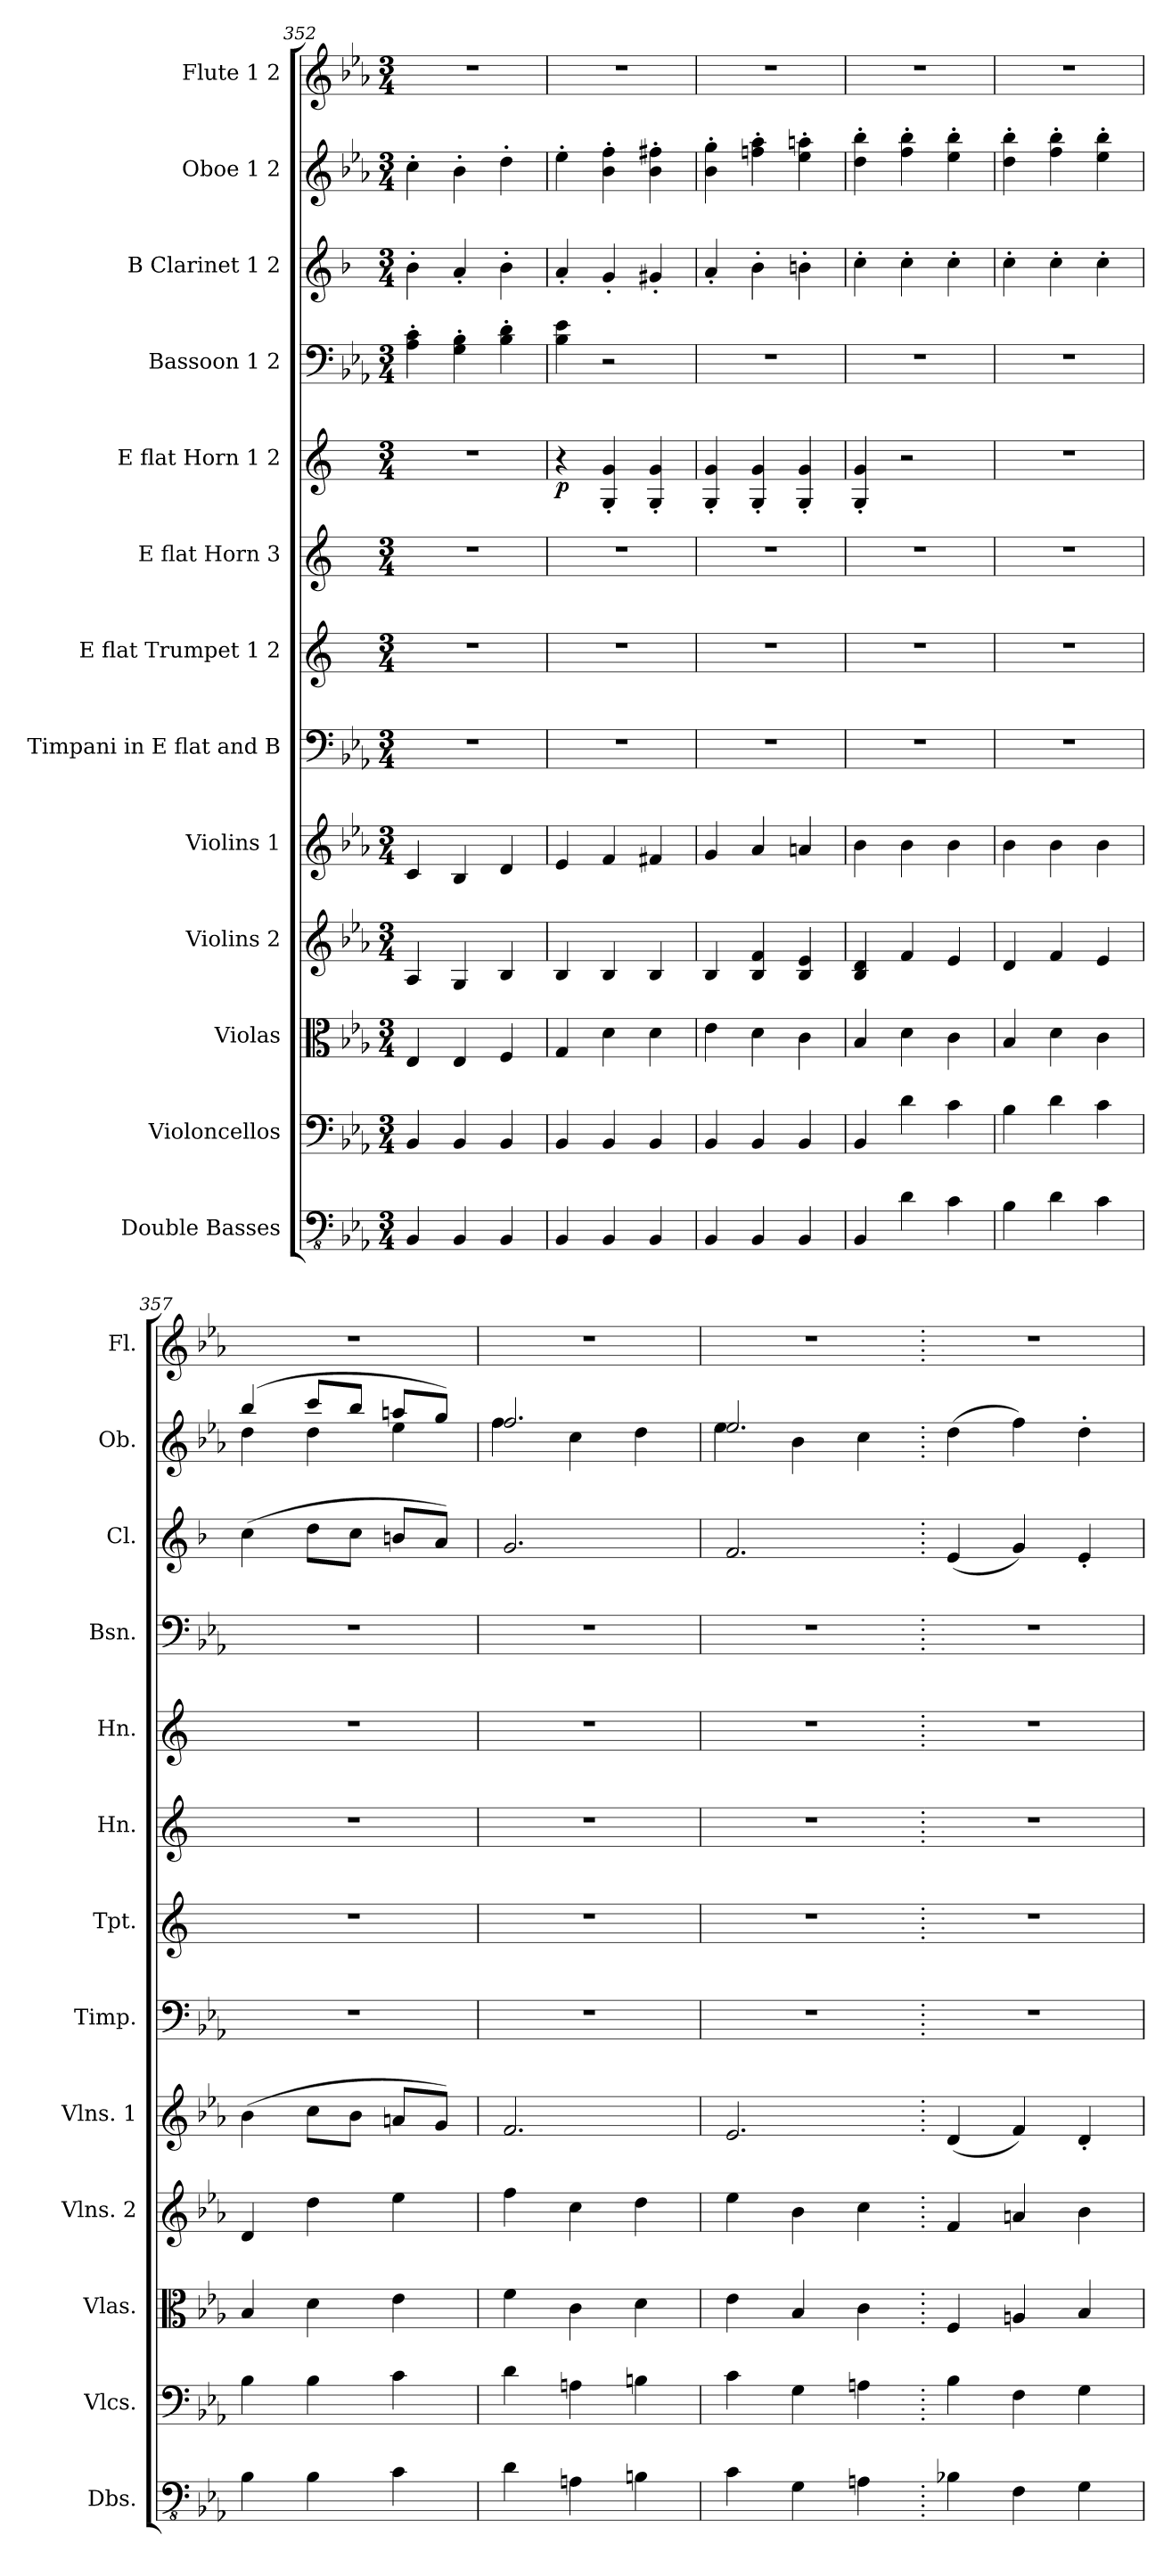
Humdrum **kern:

**kern	**kern	**kern	**kern	**kern	**kern	**kern	**kern	**kern	**dynam	**kern	**kern	**kern	**kern
*part13	*part12	*part11	*part10	*part9	*part8	*part7	*part6	*part5	*part5	*part4	*part3	*part2	*part1
*staff13	*staff12	*staff11	*staff10	*staff9	*staff8	*staff7	*staff6	*staff5	*staff5	*staff4	*staff3	*staff2	*staff1
*I"Double Basses	*I"Violoncellos	*I"Violas	*I"Violins 2	*I"Violins 1	*I"Timpani in E flat and B	*I"E flat Trumpet 1 2	*I"E flat Horn 3	*I"E flat Horn  1 2	*	*I"Bassoon 1 2	*I"B Clarinet 1 2	*I"Oboe 1 2	*I"Flute 1 2
*I'Dbs.	*I'Vlcs.	*I'Vlas.	*I'Vlns. 2	*I'Vlns. 1	*I'Timp.	*I'Tpt.	*I'Hn.	*I'Hn.	*	*I'Bsn.	*I'Cl.	*I'Ob.	*I'Fl.
*clefFv4	*clefF4	*clefC3	*clefG2	*clefG2	*clefF4	*clefG2	*clefG2	*clefG2	*	*clefF4	*clefG2	*clefG2	*clefG2
*	*	*	*	*	*	*ITrd-2c-3	*ITrd5c9	*ITrd5c9	*	*	*ITrd1c2	*	*
*k[b-e-a-]	*k[b-e-a-]	*k[b-e-a-]	*k[b-e-a-]	*k[b-e-a-]	*k[b-e-a-]	*k[b-e-a-]	*k[b-e-a-]	*k[b-e-a-]	*	*k[b-e-a-]	*k[b-e-a-]	*k[b-e-a-]	*k[b-e-a-]
*M3/4	*M3/4	*M3/4	*M3/4	*M3/4	*M3/4	*M3/4	*M3/4	*M3/4	*	*M3/4	*M3/4	*M3/4	*M3/4
=352	=352	=352	=352	=352	=352	=352	=352	=352	=352	=352	=352	=352	=352
4BBB-/	4BB-/	4E-/	4A-/	4c/	2.r	2.r	2.r	2.r	.	4A-\' 4c\'	4a-'\	4cc'\	2.r
4BBB-/	4BB-/	4E-/	4G/	4B-/	.	.	.	.	.	4G\' 4B-\'	4g'/	4b-'\	.
4BBB-/	4BB-/	4F/	4B-/	4d/	.	.	.	.	.	4B-\' 4d\'	4a-'\	4dd'\	.
=353	=353	=353	=353	=353	=353	=353	=353	=353	=353	=353	=353	=353	=353
!	!	!	!	!	!	!	!	!	!LO:DY:b	!	!	!	!
4BBB-/	4BB-/	4G/	4B-/	4e-/	2.r	2.r	2.r	4r	p	4B-\ 4e-\	4g'/	4ee-'\	2.r
4BBB-/	4BB-/	4d\	4B-/	4f/	.	.	.	4BB-/' 4B-/'	.	2r	4f'/	4b-\' 4ff\'	.
4BBB-/	4BB-/	4d\	4B-/	4f#X/	.	.	.	4BB-/' 4B-/'	.	.	4f#X'/	4b-\' 4ff#X\'	.
=354	=354	=354	=354	=354	=354	=354	=354	=354	=354	=354	=354	=354	=354
4BBB-/	4BB-/	4e-\	4B-/	4g/	2.r	2.r	2.r	4BB-/' 4B-/'	.	2.r	4g'/	4b-\' 4gg\'	2.r
4BBB-/	4BB-/	4d\	4B-/ 4f/	4a-/	.	.	.	4BB-/' 4B-/'	.	.	4a-'\	4ffn\' 4aa-\'	.
4BBB-/	4BB-/	4c\	4B-/ 4e-/	4an/	.	.	.	4BB-/' 4B-/'	.	.	4an'\	4ee-\' 4aan\'	.
=355	=355	=355	=355	=355	=355	=355	=355	=355	=355	=355	=355	=355	=355
4BBB-/	4BB-/	4B-/	4B-/ 4d/	4b-\	2.r	2.r	2.r	4BB-/' 4B-/'	.	2.r	4b-'\	4dd\' 4bb-\'	2.r
4D\	4d\	4d\	4f/	4b-\	.	.	.	2r	.	.	4b-'\	4ff\' 4bb-\'	.
4C\	4c\	4c\	4e-/	4b-\	.	.	.	.	.	.	4b-'\	4ee-\' 4bb-\'	.
=356	=356	=356	=356	=356	=356	=356	=356	=356	=356	=356	=356	=356	=356
4BB-\	4B-\	4B-/	4d/	4b-\	2.r	2.r	2.r	2.r	.	2.r	4b-'\	4dd\' 4bb-\'	2.r
4D\	4d\	4d\	4f/	4b-\	.	.	.	.	.	.	4b-'\	4ff\' 4bb-\'	.
4C\	4c\	4c\	4e-/	4b-\	.	.	.	.	.	.	4b-'\	4ee-\' 4bb-\'	.
=357	=357	=357	=357	=357	=357	=357	=357	=357	=357	=357	=357	=357	=357
*	*	*	*	*	*	*	*	*	*	*	*	*^	*
4BB-\	4B-\	4B-/	4d/	(>4b-\	2.r	2.r	2.r	2.r	.	2.r	(>4b-\	(>4bb-/	4dd\	2.r
4BB-\	4B-\	4d\	4dd\	8cc\L	.	.	.	.	.	.	8cc\L	8ccc/L	4dd\	.
.	.	.	.	8b-\J	.	.	.	.	.	.	8b-\J	8bb-/J	.	.
4C\	4c\	4e-\	4ee-\	8an/L	.	.	.	.	.	.	8an/L	8aan/L	4ee-\	.
.	.	.	.	8g/J)	.	.	.	.	.	.	8g/J)	8gg/J)	.	.
=358	=358	=358	=358	=358	=358	=358	=358	=358	=358	=358	=358	=358	=358	=358
4D\	4d\	4f\	4ff\	2.f/	2.r	2.r	2.r	2.r	.	2.r	2.f/	2.ff/	4ff\	2.r
4AAn\	4An\	4c\	4cc\	.	.	.	.	.	.	.	.	.	4cc\	.
4BBn\	4Bn\	4d\	4dd\	.	.	.	.	.	.	.	.	.	4dd\	.
=359	=359	=359	=359	=359	=359	=359	=359	=359	=359	=359	=359	=359	=359	=359
4C\	4c\	4e-\	4ee-\	2.e-/	2.r	2.r	2.r	2.r	.	2.r	2.e-/	2.ee-/	4ee-\	2.r
4GG\	4G\	4B-/	4b-\	.	.	.	.	.	.	.	.	.	4b-\	.
4AAn\	4An\	4c\	4cc\	.	.	.	.	.	.	.	.	.	4cc\	.
*	*	*	*	*	*	*	*	*	*	*	*	*v	*v	*
=360.	=360.	=360.	=360.	=360.	=360.	=360.	=360.	=360.	=360.	=360.	=360.	=360.	=360.
4BB-X\	4B-\	4F/	4f/	(<4d/	2.r	2.r	2.r	2.r	.	2.r	(<4d/	(>4dd\	2.r
4FF\	4F\	4An/	4an/	4f/)	.	.	.	.	.	.	4f/)	4ff\)	.
4GG\	4G\	4B-/	4b-\	4d'/	.	.	.	.	.	.	4d'/	4dd'\	.
=	=	=	=	=	=	=	=	=	=	=	=	=	=
*-	*-	*-	*-	*-	*-	*-	*-	*-	*-	*-	*-	*-	*-
